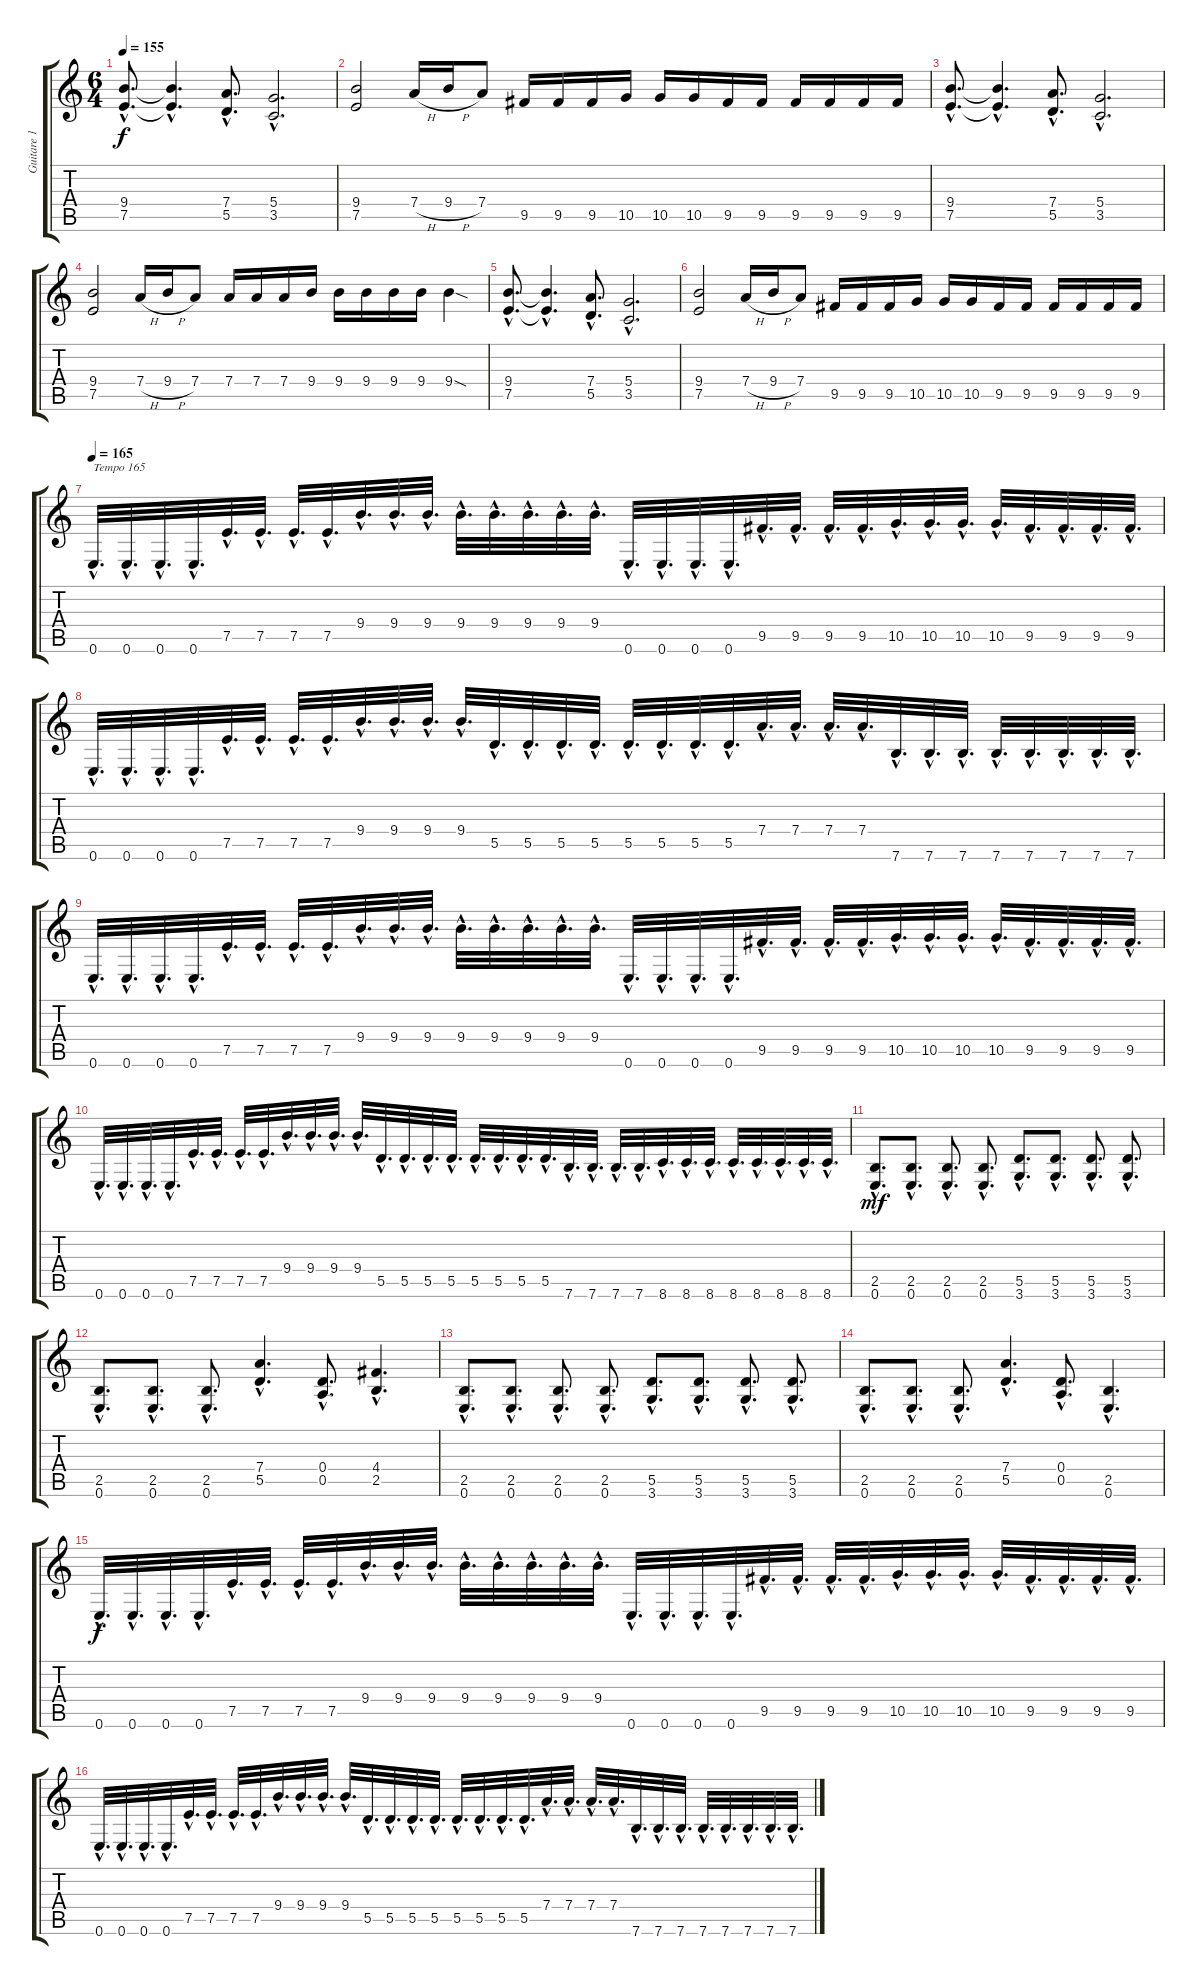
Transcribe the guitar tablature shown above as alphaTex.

\track ("Guitare 1" "Guitare 1") {instrument distortionguitar}
\staff {score tabs}
\tuning (E4 B3 G3 D3 A2 E2) {hide}
\ts (6 4)
\tempo 155
\clef g2
\ks c
(9.4{hac} 7.5{hac}).8{d dy f} (9.4{hac t} 7.5{hac t}).4{d} (7.4{hac} 5.5{hac}).8{d} (5.4{hac} 3.5{hac}).2{d} |
(9.4 7.5).2 7.4{h}.16 9.4{h}.16 7.4.8 9.5.16 9.5.16 9.5.16 10.5.16 10.5.16 10.5.16 9.5.16 9.5.16 9.5.16 9.5.16 9.5.16 9.5.16 |
(9.4{hac} 7.5{hac}).8{d} (9.4{hac t} 7.5{hac t}).4{d} (7.4{hac} 5.5{hac}).8{d} (5.4{hac} 3.5{hac}).2{d} |
(9.4 7.5).2 7.4{h}.16 9.4{h}.16 7.4.8 7.4.16 7.4.16 7.4.16 9.4.16 9.4.16 9.4.16 9.4.16 9.4.16 9.4{sod}.4 |
(9.4{hac} 7.5{hac}).8{d} (9.4{hac t} 7.5{hac t}).4{d} (7.4{hac} 5.5{hac}).8{d} (5.4{hac} 3.5{hac}).2{d} |
(9.4 7.5).2 7.4{h}.16 9.4{h}.16 7.4.8 9.5.16 9.5.16 9.5.16 10.5.16 10.5.16 10.5.16 9.5.16 9.5.16 9.5.16 9.5.16 9.5.16 9.5.16 |
\tempo 165
0.6{hac}.32{d txt "Tempo 165"} 0.6{hac}.32{d} 0.6{hac}.32{d} 0.6{hac}.32{d} 7.5{hac}.32{d} 7.5{hac}.32{d} 7.5{hac}.32{d} 7.5{hac}.32{d} 9.4{hac}.32{d} 9.4{hac}.32{d} 9.4{hac}.32{d} 9.4{hac}.32{d} 9.4{hac}.32{d} 9.4{hac}.32{d} 9.4{hac}.32{d} 9.4{hac}.32{d} 0.6{hac}.32{d} 0.6{hac}.32{d} 0.6{hac}.32{d} 0.6{hac}.32{d} 9.5{hac}.32{d} 9.5{hac}.32{d} 9.5{hac}.32{d} 9.5{hac}.32{d} 10.5{hac}.32{d} 10.5{hac}.32{d} 10.5{hac}.32{d} 10.5{hac}.32{d} 9.5{hac}.32{d} 9.5{hac}.32{d} 9.5{hac}.32{d} 9.5{hac}.32{d} |
0.6{hac}.32{d} 0.6{hac}.32{d} 0.6{hac}.32{d} 0.6{hac}.32{d} 7.5{hac}.32{d} 7.5{hac}.32{d} 7.5{hac}.32{d} 7.5{hac}.32{d} 9.4{hac}.32{d} 9.4{hac}.32{d} 9.4{hac}.32{d} 9.4{hac}.32{d} 5.5{hac}.32{d} 5.5{hac}.32{d} 5.5{hac}.32{d} 5.5{hac}.32{d} 5.5{hac}.32{d} 5.5{hac}.32{d} 5.5{hac}.32{d} 5.5{hac}.32{d} 7.4{hac}.32{d} 7.4{hac}.32{d} 7.4{hac}.32{d} 7.4{hac}.32{d} 7.6{hac}.32{d} 7.6{hac}.32{d} 7.6{hac}.32{d} 7.6{hac}.32{d} 7.6{hac}.32{d} 7.6{hac}.32{d} 7.6{hac}.32{d} 7.6{hac}.32{d} |
0.6{hac}.32{d} 0.6{hac}.32{d} 0.6{hac}.32{d} 0.6{hac}.32{d} 7.5{hac}.32{d} 7.5{hac}.32{d} 7.5{hac}.32{d} 7.5{hac}.32{d} 9.4{hac}.32{d} 9.4{hac}.32{d} 9.4{hac}.32{d} 9.4{hac}.32{d} 9.4{hac}.32{d} 9.4{hac}.32{d} 9.4{hac}.32{d} 9.4{hac}.32{d} 0.6{hac}.32{d} 0.6{hac}.32{d} 0.6{hac}.32{d} 0.6{hac}.32{d} 9.5{hac}.32{d} 9.5{hac}.32{d} 9.5{hac}.32{d} 9.5{hac}.32{d} 10.5{hac}.32{d} 10.5{hac}.32{d} 10.5{hac}.32{d} 10.5{hac}.32{d} 9.5{hac}.32{d} 9.5{hac}.32{d} 9.5{hac}.32{d} 9.5{hac}.32{d} |
0.6{hac}.32{d} 0.6{hac}.32{d} 0.6{hac}.32{d} 0.6{hac}.32{d} 7.5{hac}.32{d} 7.5{hac}.32{d} 7.5{hac}.32{d} 7.5{hac}.32{d} 9.4{hac}.32{d} 9.4{hac}.32{d} 9.4{hac}.32{d} 9.4{hac}.32{d} 5.5{hac}.32{d} 5.5{hac}.32{d} 5.5{hac}.32{d} 5.5{hac}.32{d} 5.5{hac}.32{d} 5.5{hac}.32{d} 5.5{hac}.32{d} 5.5{hac}.32{d} 7.6{hac}.32{d} 7.6{hac}.32{d} 7.6{hac}.32{d} 7.6{hac}.32{d} 8.6{hac}.32{d} 8.6{hac}.32{d} 8.6{hac}.32{d} 8.6{hac}.32{d} 8.6{hac}.32{d} 8.6{hac}.32{d} 8.6{hac}.32{d} 8.6{hac}.32{d} |
(2.5{hac} 0.6{hac}).8{d dy mf} (2.5{hac} 0.6{hac}).8{d} (2.5{hac} 0.6{hac}).8{d} (2.5{hac} 0.6{hac}).8{d} (5.5{hac} 3.6{hac}).8{d} (5.5{hac} 3.6{hac}).8{d} (5.5{hac} 3.6{hac}).8{d} (5.5{hac} 3.6{hac}).8{d} |
(2.5{hac} 0.6{hac}).8{d} (2.5{hac} 0.6{hac}).8{d} (2.5{hac} 0.6{hac}).8{d} (7.4{hac} 5.5{hac}).4{d} (0.4{hac} 0.5{hac}).8{d} (4.4{hac} 2.5{hac}).4{d} |
(2.5{hac} 0.6{hac}).8{d} (2.5{hac} 0.6{hac}).8{d} (2.5{hac} 0.6{hac}).8{d} (2.5{hac} 0.6{hac}).8{d} (5.5{hac} 3.6{hac}).8{d} (5.5{hac} 3.6{hac}).8{d} (5.5{hac} 3.6{hac}).8{d} (5.5{hac} 3.6{hac}).8{d} |
(2.5{hac} 0.6{hac}).8{d} (2.5{hac} 0.6{hac}).8{d} (2.5{hac} 0.6{hac}).8{d} (7.4{hac} 5.5{hac}).4{d} (0.4{hac} 0.5{hac}).8{d} (2.5{hac} 0.6{hac}).4{d} |
0.6{hac}.32{d dy f} 0.6{hac}.32{d} 0.6{hac}.32{d} 0.6{hac}.32{d} 7.5{hac}.32{d} 7.5{hac}.32{d} 7.5{hac}.32{d} 7.5{hac}.32{d} 9.4{hac}.32{d} 9.4{hac}.32{d} 9.4{hac}.32{d} 9.4{hac}.32{d} 9.4{hac}.32{d} 9.4{hac}.32{d} 9.4{hac}.32{d} 9.4{hac}.32{d} 0.6{hac}.32{d} 0.6{hac}.32{d} 0.6{hac}.32{d} 0.6{hac}.32{d} 9.5{hac}.32{d} 9.5{hac}.32{d} 9.5{hac}.32{d} 9.5{hac}.32{d} 10.5{hac}.32{d} 10.5{hac}.32{d} 10.5{hac}.32{d} 10.5{hac}.32{d} 9.5{hac}.32{d} 9.5{hac}.32{d} 9.5{hac}.32{d} 9.5{hac}.32{d} |
0.6{hac}.32{d} 0.6{hac}.32{d} 0.6{hac}.32{d} 0.6{hac}.32{d} 7.5{hac}.32{d} 7.5{hac}.32{d} 7.5{hac}.32{d} 7.5{hac}.32{d} 9.4{hac}.32{d} 9.4{hac}.32{d} 9.4{hac}.32{d} 9.4{hac}.32{d} 5.5{hac}.32{d} 5.5{hac}.32{d} 5.5{hac}.32{d} 5.5{hac}.32{d} 5.5{hac}.32{d} 5.5{hac}.32{d} 5.5{hac}.32{d} 5.5{hac}.32{d} 7.4{hac}.32{d} 7.4{hac}.32{d} 7.4{hac}.32{d} 7.4{hac}.32{d} 7.6{hac}.32{d} 7.6{hac}.32{d} 7.6{hac}.32{d} 7.6{hac}.32{d} 7.6{hac}.32{d} 7.6{hac}.32{d} 7.6{hac}.32{d} 7.6{hac}.32{d}
